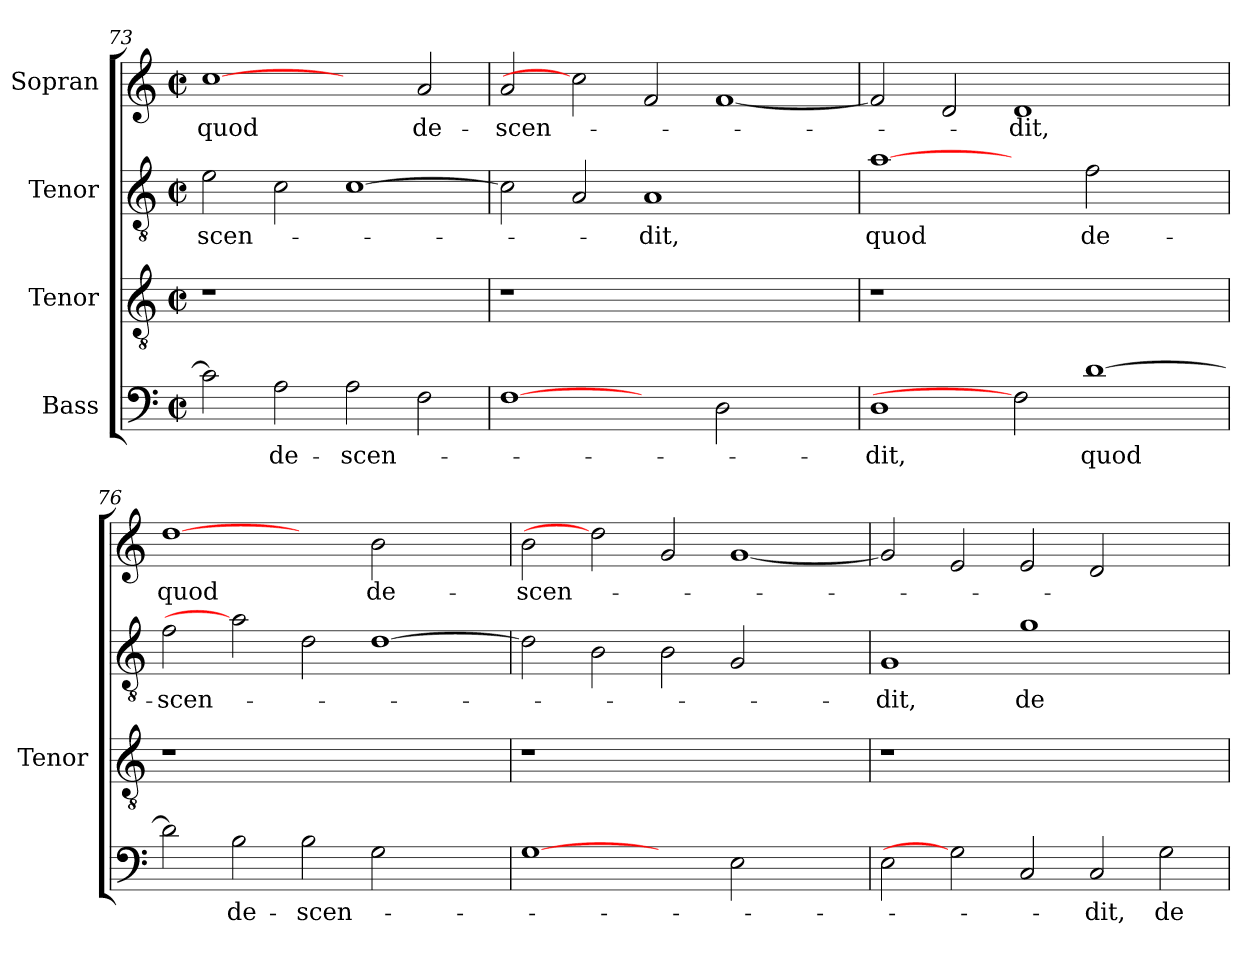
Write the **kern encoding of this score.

**kern	**text	**kern	**kern	**text	**kern	**text
*part4	*part4	*part3	*part2	*part2	*part1	*part1
*staff4	*staff4	*staff3	*staff2	*staff2	*staff1	*staff1
*I"Bass	*	*I"Tenor	*I"Tenor	*	*I"Sopran	*
*	*	*I'Tenor	*	*	*	*
*clefF4	*	*clefGv2	*clefGv2	*	*clefG2	*
*	*	*ITrd7c12	*ITrd7c12	*	*	*
*k[]	*	*k[]	*k[]	*	*k[]	*
*M2/2	*	*M2/2	*M2/2	*	*M2/2	*
*met(c|)	*	*met(c|)	*met(c|)	*	*met(c|)	*
=73	=73	=73	=73	=73	=73	=73
!	!	!LO:N:vis=1	!	!	!	!
!	!	!	!	!LO:LY:b:color=#000000	!	!
!	!	!	!	!	!	!LO:LY:b:color=#000000
2ci\]	.	1r	2Ei\	-scen-	[1cci	quod
!	!LO:LY:b:color=#000000	!	!	!	!	!
2Ai\	de-	.	2Ci\	.	.	.
!	!LO:LY:b:color=#000000	!	!	!	!	!
2Ai\	-scen-	1ryy	[>1Ci	.	2ryy	.
!	!	!	!	!	!	!LO:LY:b:color=#000000
2Fi\	.	.	.	.	2ai/	de-
=74	=74	=74	=74	=74	=74	=74
!	!	!LO:N:vis=1	!	!	!	!
!	!	!	!	!	!	!LO:LY:b:color=#000000
[1Fi	.	1r	2Ci\]	.	2ai/	-scen-
.	.	.	2AAi/	.	2cci]	.
!	!	!	!	!LO:LY:b:color=#000000	!	!
2ryy	.	1.ryy	1AAi	-dit,	2fi/	.
2Di\	.	.	.	.	[<1fi	.
2ryy	.	.	2ryy	.	.	.
=75	=75	=75	=75	=75	=75	=75
!	!LO:LY:b:color=#000000	!LO:N:vis=1	!	!	!	!
!	!	!	!	!LO:LY:b:color=#000000	!	!
1Di	-dit,	1r	[1Ai	quod	2fi/]	.
.	.	.	.	.	2di/	.
!	!	!	!	!	!	!LO:LY:b:color=#000000
2Fi]	.	1.ryy	2ryy	.	1di	-dit,
!	!LO:LY:b:color=#000000	!	!	!	!	!
!	!	!	!	!LO:LY:b:color=#000000	!	!
[>1di	quod	.	2Fi\	de-	.	.
.	.	.	2ryy	.	2ryy	.
=76	=76	=76	=76	=76	=76	=76
!	!	!LO:N:vis=1	!	!	!	!
!	!	!	!	!LO:LY:b:color=#000000	!	!
!	!	!	!	!	!	!LO:LY:b:color=#000000
2di\]	.	1r	2Fi\	-scen-	[1ddi	quod
!	!LO:LY:b:color=#000000	!	!	!	!	!
2Bi\	de-	.	2Ai]	.	.	.
!	!LO:LY:b:color=#000000	!	!	!	!	!
2Bi\	-scen-	1.ryy	2Di\	.	2ryy	.
!	!	!	!	!	!	!LO:LY:b:color=#000000
2Gi\	.	.	[>1Di	.	2bi\	de-
2ryy	.	.	.	.	2ryy	.
!!LO:PB:g=z
=77	=77	=77	=77	=77	=77	=77
!	!	!LO:N:vis=1	!	!	!	!
!	!	!	!	!	!	!LO:LY:b:color=#000000
[1Gi	.	1r	2Di\]	.	2bi\	-scen-
.	.	.	2BBi\	.	2ddi]	.
2ryy	.	1.ryy	2BBi\	.	2gi/	.
2Ei\	.	.	2GGi/	.	[<1gi	.
2ryy	.	.	2ryy	.	.	.
=78	=78	=78	=78	=78	=78	=78
!	!	!LO:N:vis=1	!	!	!	!
!	!	!	!	!LO:LY:b:color=#000000	!	!
2Ei\	.	1r	1GGi	-dit,	2gi/]	.
2Gi]	.	.	.	.	2ei/	.
!	!	!	!	!LO:LY:b:color=#000000	!	!
2Ci/	.	1.ryy	1Gi	de-	2ei/	.
!	!LO:LY:b:color=#000000	!	!	!	!	!
2Ci/	-dit,	.	.	.	2di/	.
!	!LO:LY:b:color=#000000	!	!	!	!	!
2Gi\	de-	.	2ryy	.	2ryy	.
=	=	=	=	=	=	=
*-	*-	*-	*-	*-	*-	*-
